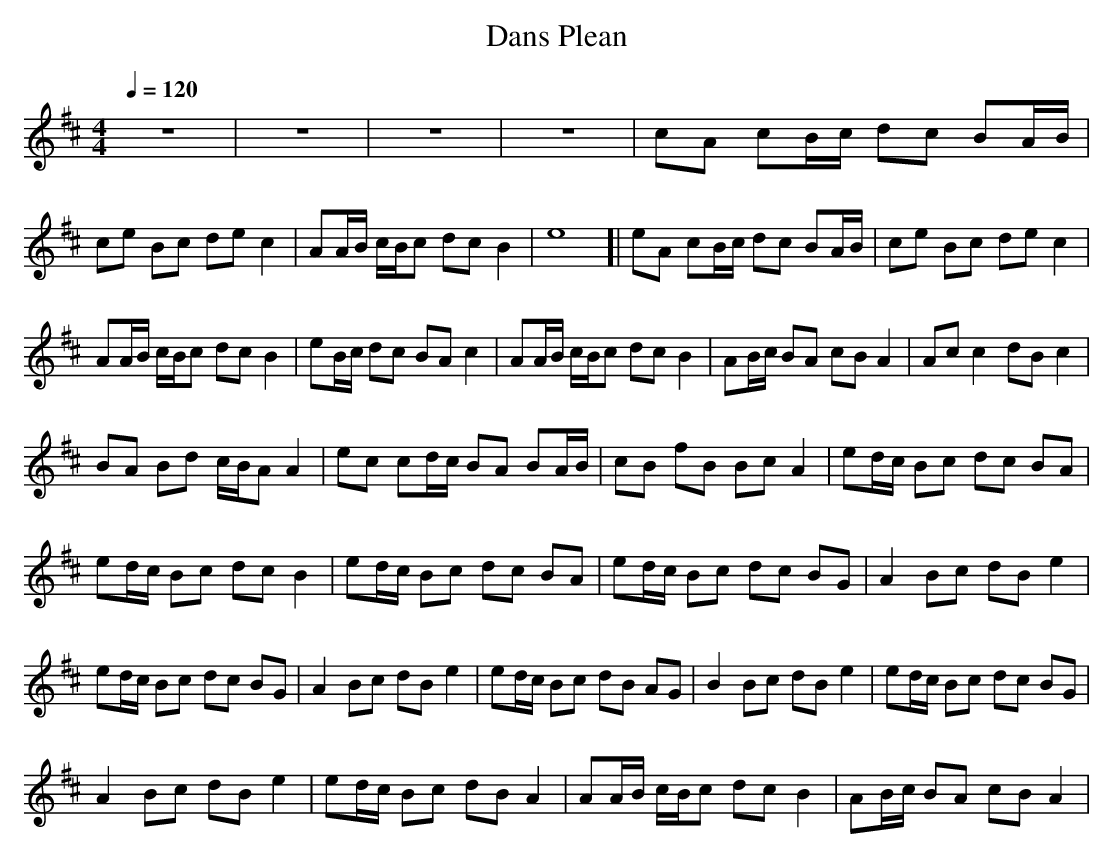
X:1
T:Dans Plean
Q:1/4=120
M:4/4
L:1/8
K:D
z8 |z8 |z8 |z8 |cA cB/c/ dc BA/B/ |
ce Bc de c2 |AA/B/ c/B/c dc B2 |e8 [|eA cB/c/ dc BA/B/ |ce Bc de c2 |
AA/B/ c/B/c dc B2 |eB/c/ dc BA c2 |AA/B/ c/B/c dc B2 |AB/c/ BA cB A2 |Ac c2 dB c2 |
BA Bd c/B/A A2 |ec cd/c/ BA BA/B/ |cB fB Bc A2 |ed/c/ Bc dc BA |
ed/c/ Bc dc B2 |ed/c/ Bc dc BA |ed/c/ Bc dc BG |A2 Bc dB e2 |
ed/c/ Bc dc BG |A2 Bc dB e2 |ed/c/ Bc dB AG |B2 Bc dB e2 |ed/c/ Bc dc BG |
A2 Bc dB e2 |ed/c/ Bc dB A2 |AA/B/ c/B/c dc B2 |AB/c/ BA cB A2 |
